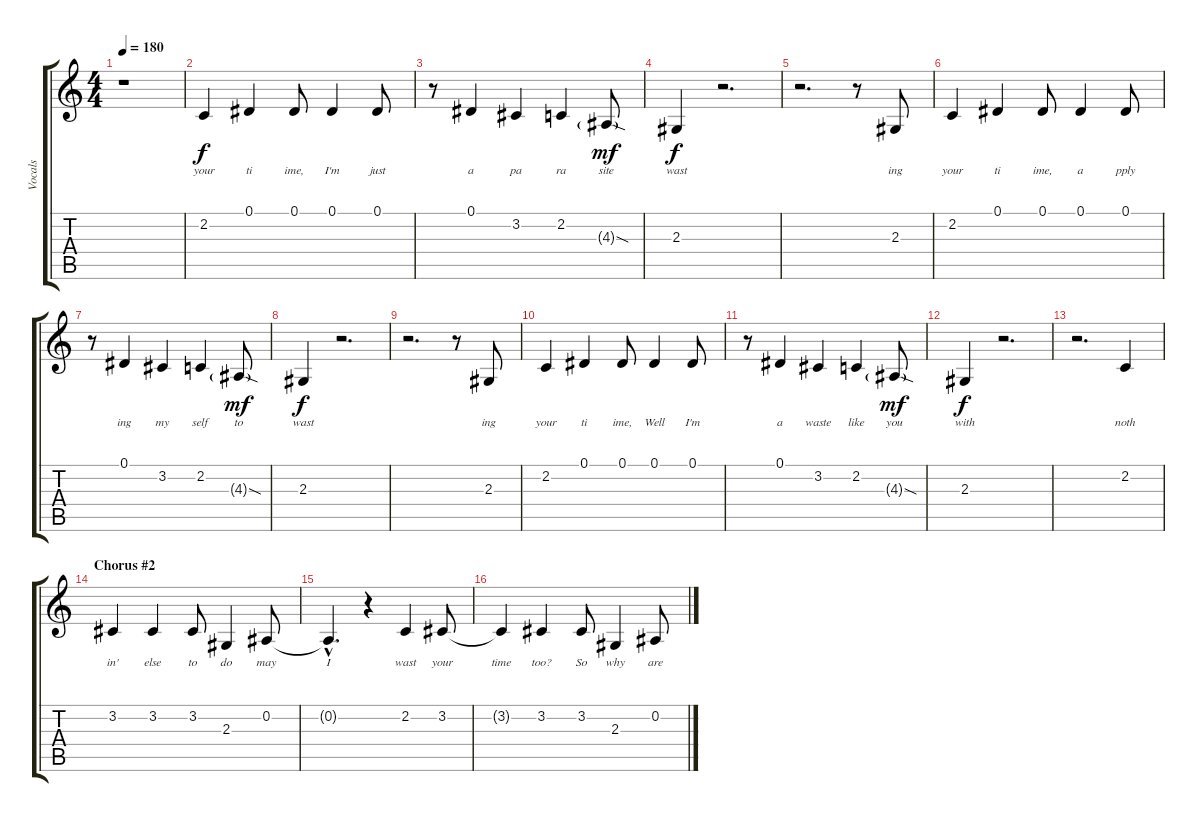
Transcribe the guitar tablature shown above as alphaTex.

\track ("Vocals" "Vocals") {instrument tenorsax}
\staff {score tabs}
\tuning (Eb4 Bb3 Gb3 Db3 Ab2 Eb2) {hide}
\ts (4 4)
\tempo 180
\clef g2
\ks c
r.1{dy f} |
2.2.4{lyrics (0 "your") lyrics (1 "") lyrics (2 "") lyrics (3 "") lyrics (4 "")} 0.1.4{lyrics (0 "ti") lyrics (1 "") lyrics (2 "") lyrics (3 "") lyrics (4 "")} 0.1.8{lyrics (0 "ime,") lyrics (1 "") lyrics (2 "") lyrics (3 "") lyrics (4 "")} 0.1.4{lyrics (0 "I'm") lyrics (1 "") lyrics (2 "") lyrics (3 "") lyrics (4 "")} 0.1.8{lyrics (0 "just") lyrics (1 "") lyrics (2 "") lyrics (3 "") lyrics (4 "")} |
r.8 0.1.4{lyrics (0 "a") lyrics (1 "") lyrics (2 "") lyrics (3 "") lyrics (4 "")} 3.2.4{lyrics (0 "pa") lyrics (1 "") lyrics (2 "") lyrics (3 "") lyrics (4 "")} 2.2.4{lyrics (0 "ra") lyrics (1 "") lyrics (2 "") lyrics (3 "") lyrics (4 "")} 4.3{sod g}.8{lyrics (0 "site") lyrics (1 "") lyrics (2 "") lyrics (3 "") lyrics (4 "") dy mf} |
2.3.4{lyrics (0 "wast") lyrics (1 "") lyrics (2 "") lyrics (3 "") lyrics (4 "") dy f} r.2{d} |
r.2{d} r.8 2.3.8{lyrics (0 "ing") lyrics (1 "") lyrics (2 "") lyrics (3 "") lyrics (4 "")} |
2.2.4{lyrics (0 "your") lyrics (1 "") lyrics (2 "") lyrics (3 "") lyrics (4 "")} 0.1.4{lyrics (0 "ti") lyrics (1 "") lyrics (2 "") lyrics (3 "") lyrics (4 "")} 0.1.8{lyrics (0 "ime,") lyrics (1 "") lyrics (2 "") lyrics (3 "") lyrics (4 "")} 0.1.4{lyrics (0 "a") lyrics (1 "") lyrics (2 "") lyrics (3 "") lyrics (4 "")} 0.1.8{lyrics (0 "pply") lyrics (1 "") lyrics (2 "") lyrics (3 "") lyrics (4 "")} |
r.8 0.1.4{lyrics (0 "ing") lyrics (1 "") lyrics (2 "") lyrics (3 "") lyrics (4 "")} 3.2.4{lyrics (0 "my") lyrics (1 "") lyrics (2 "") lyrics (3 "") lyrics (4 "")} 2.2.4{lyrics (0 "self") lyrics (1 "") lyrics (2 "") lyrics (3 "") lyrics (4 "")} 4.3{sod g}.8{lyrics (0 "to") lyrics (1 "") lyrics (2 "") lyrics (3 "") lyrics (4 "") dy mf} |
2.3.4{lyrics (0 "wast") lyrics (1 "") lyrics (2 "") lyrics (3 "") lyrics (4 "") dy f} r.2{d} |
r.2{d} r.8 2.3.8{lyrics (0 "ing") lyrics (1 "") lyrics (2 "") lyrics (3 "") lyrics (4 "")} |
2.2.4{lyrics (0 "your") lyrics (1 "") lyrics (2 "") lyrics (3 "") lyrics (4 "")} 0.1.4{lyrics (0 "ti") lyrics (1 "") lyrics (2 "") lyrics (3 "") lyrics (4 "")} 0.1.8{lyrics (0 "ime,") lyrics (1 "") lyrics (2 "") lyrics (3 "") lyrics (4 "")} 0.1.4{lyrics (0 "Well") lyrics (1 "") lyrics (2 "") lyrics (3 "") lyrics (4 "")} 0.1.8{lyrics (0 "I'm") lyrics (1 "") lyrics (2 "") lyrics (3 "") lyrics (4 "")} |
r.8 0.1.4{lyrics (0 "a") lyrics (1 "") lyrics (2 "") lyrics (3 "") lyrics (4 "")} 3.2.4{lyrics (0 "waste") lyrics (1 "") lyrics (2 "") lyrics (3 "") lyrics (4 "")} 2.2.4{lyrics (0 "like") lyrics (1 "") lyrics (2 "") lyrics (3 "") lyrics (4 "")} 4.3{sod g}.8{lyrics (0 "you") lyrics (1 "") lyrics (2 "") lyrics (3 "") lyrics (4 "") dy mf} |
2.3.4{lyrics (0 "with") lyrics (1 "") lyrics (2 "") lyrics (3 "") lyrics (4 "") dy f} r.2{d} |
r.2{d} 2.2.4{lyrics (0 "noth") lyrics (1 "") lyrics (2 "") lyrics (3 "") lyrics (4 "")} |
\section ("" "Chorus #2")
3.2.4{lyrics (0 "in'") lyrics (1 "") lyrics (2 "") lyrics (3 "") lyrics (4 "")} 3.2.4{lyrics (0 "else") lyrics (1 "") lyrics (2 "") lyrics (3 "") lyrics (4 "")} 3.2.8{lyrics (0 "to") lyrics (1 "") lyrics (2 "") lyrics (3 "") lyrics (4 "")} 2.3.4{lyrics (0 "do") lyrics (1 "") lyrics (2 "") lyrics (3 "") lyrics (4 "")} 0.2.8{lyrics (0 "may") lyrics (1 "") lyrics (2 "") lyrics (3 "") lyrics (4 "")} |
0.2{hac t}.4{d lyrics (0 "I") lyrics (1 "") lyrics (2 "") lyrics (3 "") lyrics (4 "")} r.4 2.2.4{lyrics (0 "wast") lyrics (1 "") lyrics (2 "") lyrics (3 "") lyrics (4 "")} 3.2.8{lyrics (0 "your") lyrics (1 "") lyrics (2 "") lyrics (3 "") lyrics (4 "")} |
3.2{t}.4{lyrics (0 "time") lyrics (1 "") lyrics (2 "") lyrics (3 "") lyrics (4 "")} 3.2.4{lyrics (0 "too?") lyrics (1 "") lyrics (2 "") lyrics (3 "") lyrics (4 "")} 3.2.8{lyrics (0 "So") lyrics (1 "") lyrics (2 "") lyrics (3 "") lyrics (4 "")} 2.3.4{lyrics (0 "why") lyrics (1 "") lyrics (2 "") lyrics (3 "") lyrics (4 "")} 0.2.8{lyrics (0 "are") lyrics (1 "") lyrics (2 "") lyrics (3 "") lyrics (4 "")}
